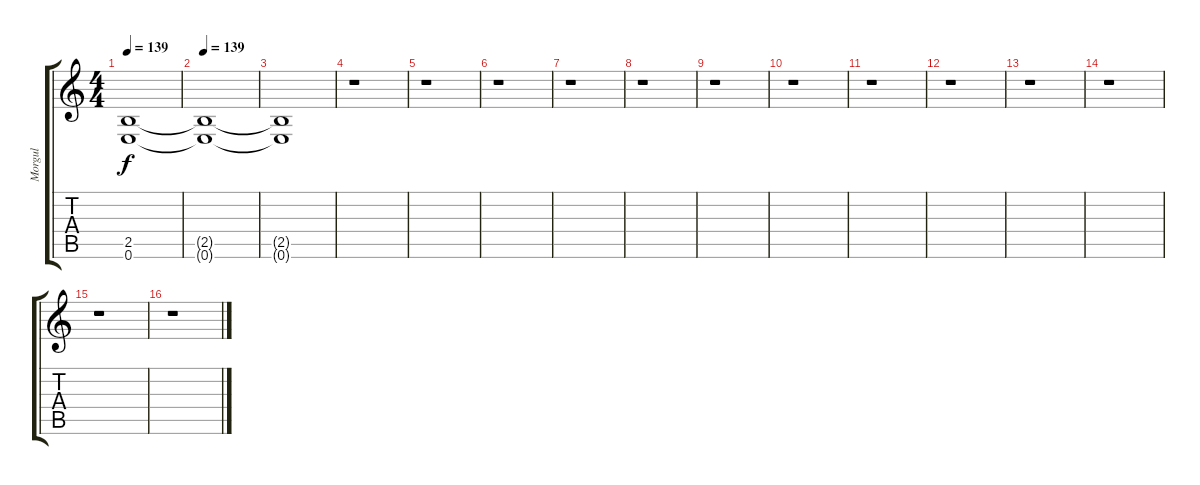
\track ("Morgul" "Morgul") {instrument distortionguitar}
\staff {score tabs}
\tuning (E4 B3 G3 D3 A2 E2) {hide}
\ts (4 4)
\tempo 139
\clef g2
\ks c
(2.5{t} 0.6{t}).1{dy f} |
\tempo 139
(2.5{t} 0.6{t}).1 |
(2.5{t} 0.6{t}).1 |
r.1 |
r.1 |
r.1 |
r.1 |
r.1 |
r.1 |
r.1 |
r.1 |
r.1 |
r.1 |
r.1 |
r.1 |
r.1
